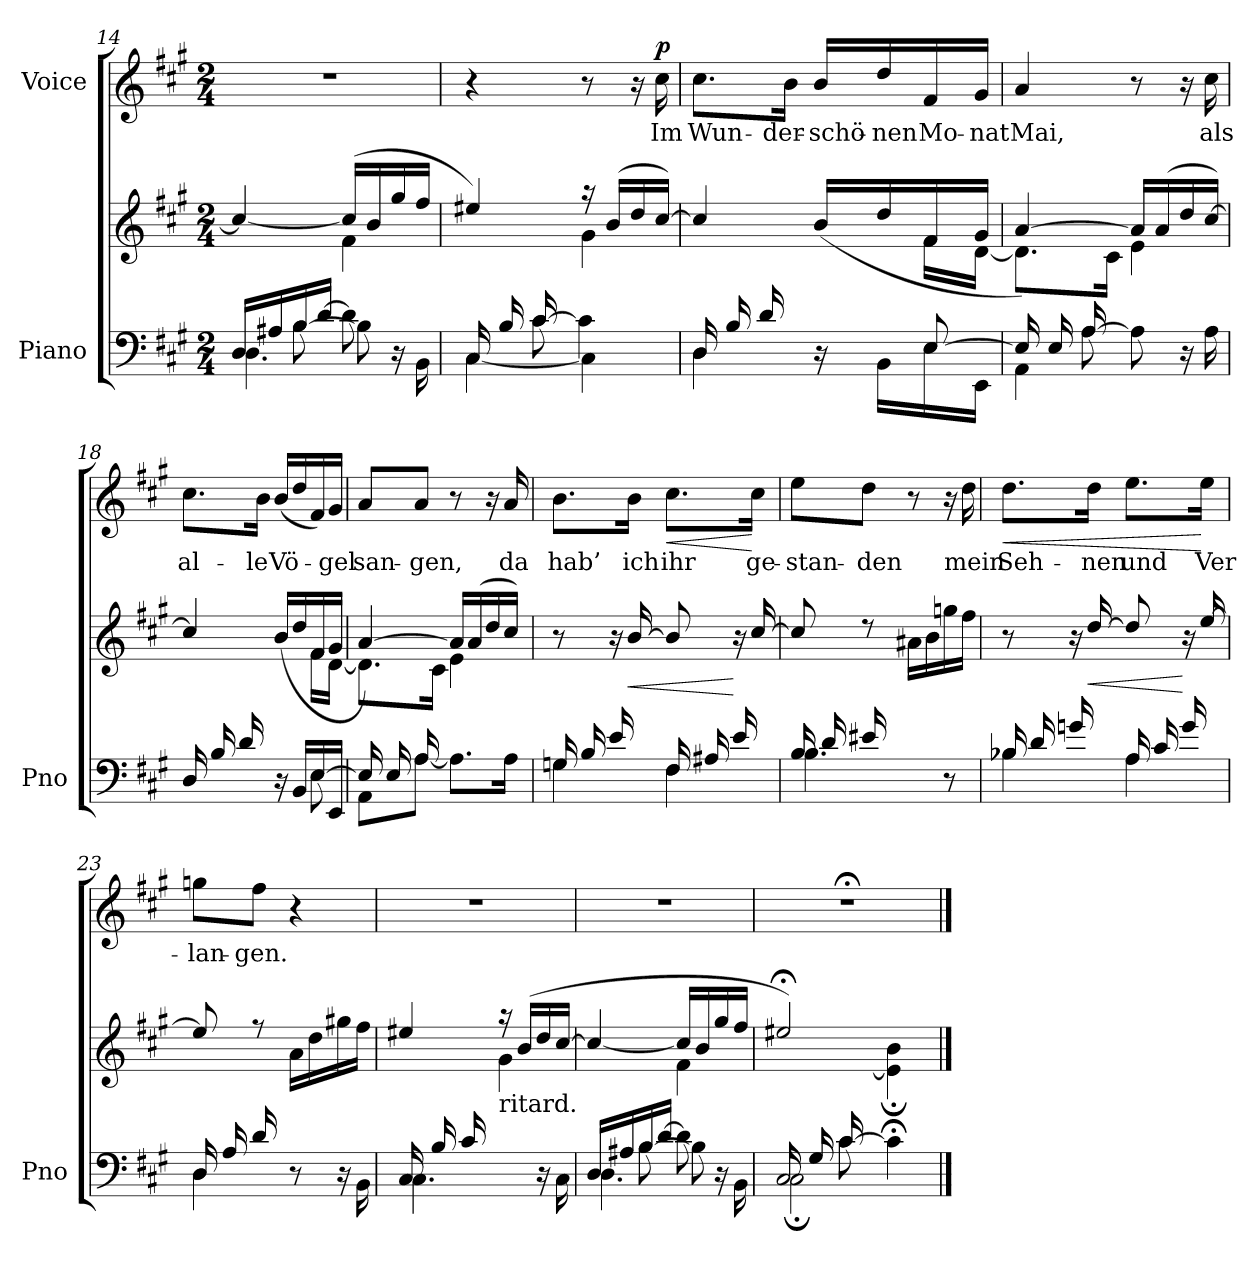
**kern	**kern	**dynam	**kern	**text	**dynam
*part2	*part2	*part2	*part1	*part1	*part1
*staff3	*staff2	*staff2/3	*staff1	*staff1	*staff1
*I"Piano	*	*	*I"Voice	*	*
*I'Pno	*	*	*	*	*
*clefF4	*clefG2	*	*clefG2	*	*
*k[f#c#g#]	*k[f#c#g#]	*	*k[f#c#g#]	*	*
*A:	*A:	*	*A:	*	*
*M2/4	*M2/4	*	*M2/4	*	*
=14	=14	=14	=14	=14	=14
*^	*^	*	*	*	*
*	*^	*	*	*	*	*	*
16D/LL	4.D\	8ryy	4cc#/_	4ryy	.	2r	.	.
16A#X/	.	.	.	.	.	.	.	.
16B/	.	[8B\	.	.	.	.	.	.
[16d/JJ	.	.	.	.	.	.	.	.
8d\]	.	8B\]	(>16cc#/LL]	4f#\	.	.	.	.
.	.	.	16b/	.	.	.	.	.
8ryy	16r	8ryy	16gg#/	.	.	.	.	.
.	16BB\	.	16ff#/JJ	.	.	.	.	.
=15	=15	=15	=15	=15	=15	=15	=15	=15
*	*	*	*	*^	*	*	*	*
16C#/LL	[4C#\	8ryy	4ee#X/)	4ryy	8.ryy	.	4r	.	.
16B/	.	.	.	.	.	.	.	.	.
16c#/	.	[8c#\	.	.	.	.	.	.	.
16ryy	.	.	.	.	16e#X\JJ	.	.	.	.
4ryy	4C#\]	4c#\]	16raa	4g#\	4ryy	.	8r	.	.
.	.	.	(>16b/LL	.	.	.	.	.	.
.	.	.	16dd/	.	.	.	16r	.	.
!	!	!	!	!	!	!	!	!	!LO:DY:a
.	.	.	[16cc#/JJ)	.	.	.	16cc#\	Im	p
*	*v	*v	*	*	*	*	*	*	*
!!LO:LB:g=z
=16	=16	=16	=16	=16	=16	=16	=16	=16
(16D/LL	4D\	4cc#/]	4.ryy	8.ryy	.	8.cc#\L	Wun-	.
16B/	.	.	.	.	.	.	.	.
16d/	.	.	.	.	.	.	.	.
16ryy	.	.	.	16f#\JJ)	.	16b\Jk	-der-	.
8ryy	16r	(>16b/LL	.	4ryy	.	16b/LL	-schö-	.
.	16BB\LL	16dd/	.	.	.	16dd/	-nen	.
[8E/	16E\	16f#/	16f#\LL	.	.	16f#/	Mo-	.
.	16EE\JJ	16g#/JJ	[16d\JJ	.	.	16g#/JJ	-nat	.
=17	=17	=17	=17	=17	=17	=17	=17	=17
*	*^	*	*	*	*	*	*	*
16E/LL]	4AA\	8ryy	[4a/)	8.d\L]	8.ryy	.	4a/	Mai,	.
16E/	.	.	.	.	.	.	.	.	.
16A/	.	[8A\	.	.	.	.	.	.	.
16ryy	.	.	.	16c#\Jk	16c#\JJ	.	.	.	.
4ryy	4ryy	8A\]	16a/LL]	4e\	4ryy	.	8r	.	.
.	.	.	(>16a/	.	.	.	.	.	.
.	.	16r	16dd/	.	.	.	16r	.	.
.	.	16A\	[16cc#/JJ)	.	.	.	16cc#\	als	.
*	*v	*v	*	*	*	*	*	*	*
=18	=18	=18	=18	=18	=18	=18	=18	=18
(16D/LL	4ryy	4cc#/]	4.ryy	8.ryy	.	8.cc#\L	al-	.
16B/	.	.	.	.	.	.	.	.
16d/	.	.	.	.	.	.	.	.
16ryy	.	.	.	16f#\JJ)	.	16b\Jk	-le	.
8ryy	16r	(>16b/LL	.	4ryy	.	(16b/LL	Vö-	.
.	16BB/LL	16dd/	.	.	.	16dd/	.	.
[8E\	16E/	16f#/	16f#\LL	.	.	16f#/)	.	.
.	16EE/JJ	16g#/JJ	[16d\JJ	.	.	16g#/JJ	-gel	.
=19	=19	=19	=19	=19	=19	=19	=19	=19
16E/LL]	8AA\L	[4a/)	8.d\L]	8.ryy	.	8a/L	san-	.
16E/	.	.	.	.	.	.	.	.
16A/	[8A\J	.	.	.	.	8a/J	-gen,	.
16ryy	.	.	16c#\Jk	16c#\JJ	.	.	.	.
4ryy	8.A\L]	16a/LL]	4e\	4ryy	.	8r	.	.
.	.	(>16a/	.	.	.	.	.	.
.	.	16dd/	.	.	.	16r	.	.
.	16A\Jk	16cc#/JJ)	.	.	.	16a/	da	.
*	*	*	*v	*v	*	*	*	*
!!LO:LB:g=z
=20	=20	=20	=20	=20	=20	=20	=20
(16Gn/LL	4G\	8r	8.ryy	.	8.b\L	hab’	.
16B/	.	.	.	.	.	.	.
16e/	.	16r	.	.	.	.	.
!	!	!	!	!LO:HP:b	!	!	!
16ryy	.	[16b/	16b\JJ)	<	16b\Jk	ich	.
!	!	!	!	!	!	!	!LO:HP:b
(16F#/LL	4F#\	8b/]	8.ryy	.	8.cc#\L	ihr	<
16A#X/	.	.	.	.	.	.	.
16e/	.	16r	.	[	.	.	.
16ryy	.	[16cc#/	16cc#\JJ)	.	16cc#\Jk	ge-	[
=21	=21	=21	=21	=21	=21	=21	=21
16B/LL	4.B\	8cc#/]	8.ryy	.	8ee\L	-stan-	.
16d/	.	.	.	.	.	.	.
16e#X/	.	8rdd	.	.	8dd\J	-den	.
16ryy	.	.	16f#\JJ	.	.	.	.
4ryy	.	16a#X\LL	4ryy	.	8r	.	.
.	.	16b\	.	.	.	.	.
.	8r	16ggn\	.	.	16r	.	.
.	.	16ff#\JJ	.	.	16dd\	mein	.
=22	=22	=22	=22	=22	=22	=22	=22
!	!	!	!	!	!	!	!LO:HP:b
(16B-X/LL	4B-\	8r	8.ryy	.	8.dd\L	Seh-	<
16d/	.	.	.	.	.	.	.
16gn/	.	16r	.	.	.	.	.
!	!	!	!	!LO:HP:b	!	!	!
16ryy	.	[16dd/	16dd\JJ)	<	16dd\Jk	-nen	.
(16A/LL	4A\	8dd/]	8.ryy	.	8.ee\L	und	.
16c#/	.	.	.	.	.	.	.
16g/	.	16r	.	[	.	.	.
16ryy	.	[16ee/	16ee\JJ)	.	16ee\Jk	Ver-	[
!!LO:PB:g=z
=23	=23	=23	=23	=23	=23	=23	=23
(>16D/LL	4D\	8ee/]	8.ryy	.	8ggn\L	-lan-	.
16A/	.	.	.	.	.	.	.
16d/	.	8rff	.	.	8ff#\J	-gen.	.
16ryy	.	.	16f#\JJ	.	.	.	.
4ryy	8r	16a\LL	4ryy	.	4r	.	.
.	.	16dd\	.	.	.	.	.
.	16r	16gg#X\	.	.	.	.	.
.	16BB\	16ff#\JJ	.	.	.	.	.
=24	=24	=24	=24	=24	=24	=24	=24
*	*	*	*^	*	*	*	*
16C#/LL	4.C#\	4ee#X/)	4ryy	8.ryy	.	2r	.	.
16B/	.	.	.	.	.	.	.	.
16c#/	.	.	.	.	.	.	.	.
16ryy	.	.	.	16e#X\JJ	.	.	.	.
!	!	!LO:TX:b:t=ritard.	!	!	!	!	!	!
4ryy	.	16raa	4g#\	4ryy	.	.	.	.
.	.	(>16b/LL	.	.	.	.	.	.
.	16r	16dd/	.	.	.	.	.	.
.	16C#\	[16cc#/JJ	.	.	.	.	.	.
*	*	*	*v	*v	*	*	*	*
=25	=25	=25	=25	=25	=25	=25	=25
*	*^	*	*	*	*	*	*
16D/LL	4.D\	8ryy	4cc#/_	4ryy	.	2r	.	.
16A#X/	.	.	.	.	.	.	.	.
16B/	.	[8B\	.	.	.	.	.	.
[16d/JJ	.	.	.	.	.	.	.	.
8d\]	.	8B\]	16cc#/LL]	4f#\	.	.	.	.
.	.	.	16b/	.	.	.	.	.
8ryy	16r	8ryy	16gg#/	.	.	.	.	.
.	16BB\	.	16ff#/JJ	.	.	.	.	.
=26	=26	=26	=26	=26	=26	=26	=26	=26
!LO:N:head=open	!	!	!	!	!	!	!	!
(>16C#/LL	2C#;\	8ryy	2ee#X;</)	8.ryy	.	2r;<	.	.
16G#/	.	.	.	.	.	.	.	.
16c#/	.	[8c#\	.	.	.	.	.	.
4ryy	.	.	.	[16e#X\JJ	.	.	.	.
.	.	4c#;\]	.	4e#\]; 4b\;)	.	.	.	.
16ryy	.	.	.	.	.	.	.	.
*v	*v	*v	*	*	*	*	*	*
*	*v	*v	*	*	*	*
==	==	==	==	==	==
*-	*-	*-	*-	*-	*-
